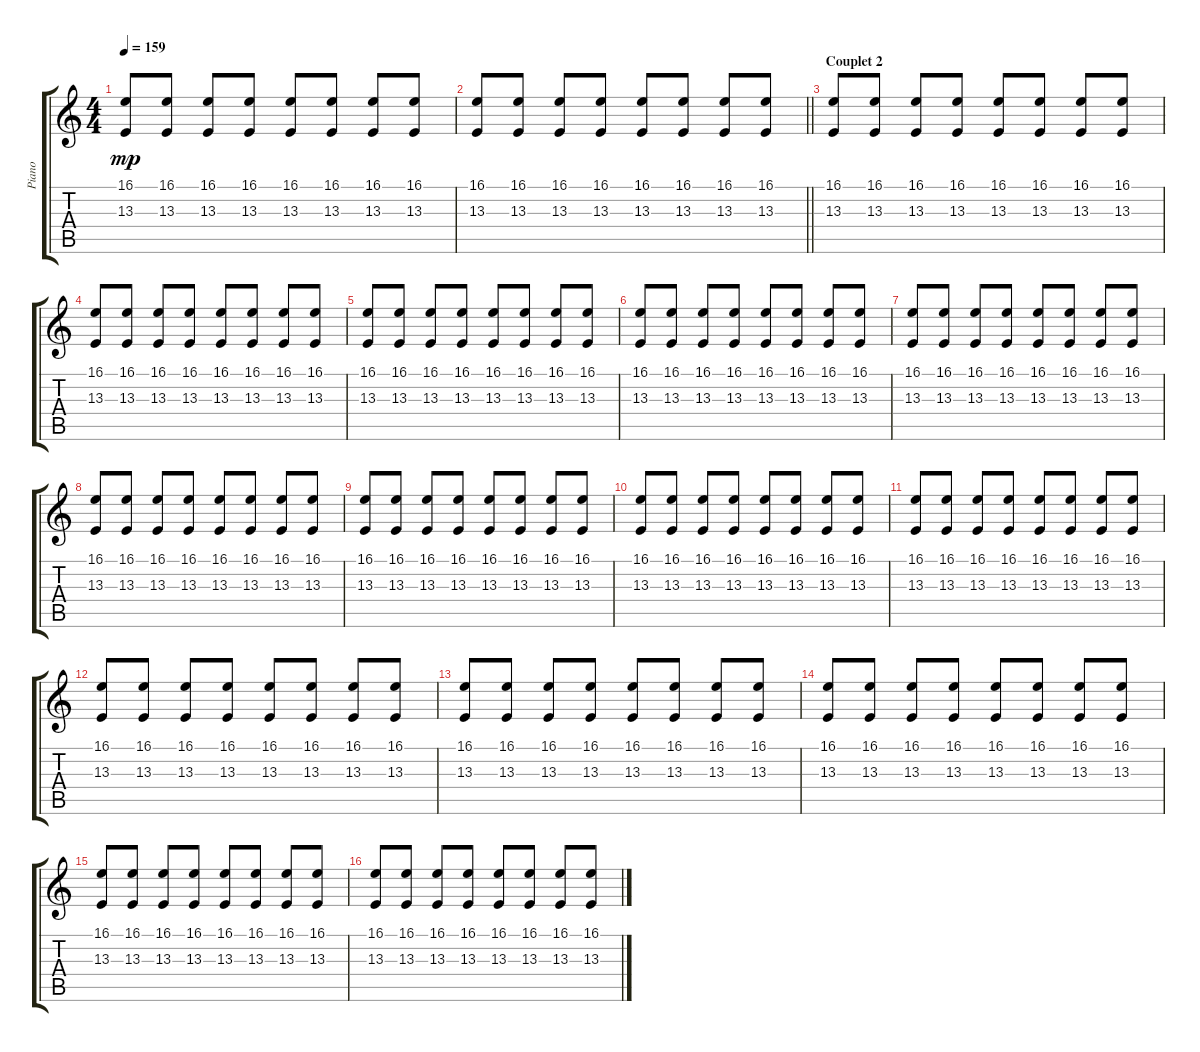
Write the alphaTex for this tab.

\track ("Piano" "Piano") {instrument brightacousticpiano}
\staff {score tabs}
\tuning (C4 G3 Eb3 Bb2 F2 C2) {hide}
\ts (4 4)
\tempo 159
\clef g2
\ks c
(16.1 13.3).8{dy mp} (16.1 13.3).8 (16.1 13.3).8 (16.1 13.3).8 (16.1 13.3).8 (16.1 13.3).8 (16.1 13.3).8 (16.1 13.3).8 |
\barLineRight lightlight
(16.1 13.3).8 (16.1 13.3).8 (16.1 13.3).8 (16.1 13.3).8 (16.1 13.3).8 (16.1 13.3).8 (16.1 13.3).8 (16.1 13.3).8 |
\section ("" "Couplet 2")
(16.1 13.3).8 (16.1 13.3).8 (16.1 13.3).8 (16.1 13.3).8 (16.1 13.3).8 (16.1 13.3).8 (16.1 13.3).8 (16.1 13.3).8 |
(16.1 13.3).8 (16.1 13.3).8 (16.1 13.3).8 (16.1 13.3).8 (16.1 13.3).8 (16.1 13.3).8 (16.1 13.3).8 (16.1 13.3).8 |
(16.1 13.3).8 (16.1 13.3).8 (16.1 13.3).8 (16.1 13.3).8 (16.1 13.3).8 (16.1 13.3).8 (16.1 13.3).8 (16.1 13.3).8 |
(16.1 13.3).8 (16.1 13.3).8 (16.1 13.3).8 (16.1 13.3).8 (16.1 13.3).8 (16.1 13.3).8 (16.1 13.3).8 (16.1 13.3).8 |
(16.1 13.3).8 (16.1 13.3).8 (16.1 13.3).8 (16.1 13.3).8 (16.1 13.3).8 (16.1 13.3).8 (16.1 13.3).8 (16.1 13.3).8 |
(16.1 13.3).8 (16.1 13.3).8 (16.1 13.3).8 (16.1 13.3).8 (16.1 13.3).8 (16.1 13.3).8 (16.1 13.3).8 (16.1 13.3).8 |
(16.1 13.3).8 (16.1 13.3).8 (16.1 13.3).8 (16.1 13.3).8 (16.1 13.3).8 (16.1 13.3).8 (16.1 13.3).8 (16.1 13.3).8 |
(16.1 13.3).8 (16.1 13.3).8 (16.1 13.3).8 (16.1 13.3).8 (16.1 13.3).8 (16.1 13.3).8 (16.1 13.3).8 (16.1 13.3).8 |
(16.1 13.3).8 (16.1 13.3).8 (16.1 13.3).8 (16.1 13.3).8 (16.1 13.3).8 (16.1 13.3).8 (16.1 13.3).8 (16.1 13.3).8 |
(16.1 13.3).8 (16.1 13.3).8 (16.1 13.3).8 (16.1 13.3).8 (16.1 13.3).8 (16.1 13.3).8 (16.1 13.3).8 (16.1 13.3).8 |
(16.1 13.3).8 (16.1 13.3).8 (16.1 13.3).8 (16.1 13.3).8 (16.1 13.3).8 (16.1 13.3).8 (16.1 13.3).8 (16.1 13.3).8 |
(16.1 13.3).8 (16.1 13.3).8 (16.1 13.3).8 (16.1 13.3).8 (16.1 13.3).8 (16.1 13.3).8 (16.1 13.3).8 (16.1 13.3).8 |
(16.1 13.3).8 (16.1 13.3).8 (16.1 13.3).8 (16.1 13.3).8 (16.1 13.3).8 (16.1 13.3).8 (16.1 13.3).8 (16.1 13.3).8 |
(16.1 13.3).8 (16.1 13.3).8 (16.1 13.3).8 (16.1 13.3).8 (16.1 13.3).8 (16.1 13.3).8 (16.1 13.3).8 (16.1 13.3).8
